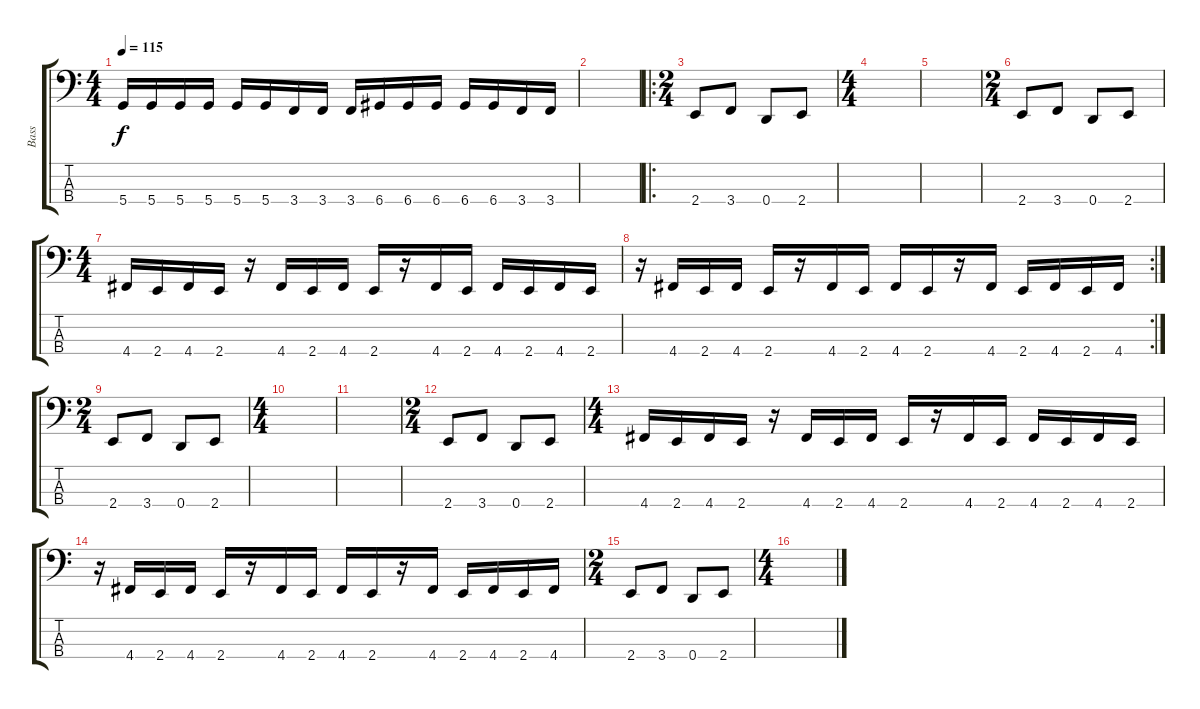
\track ("Bass" "Bass") {instrument electricbasspick}
\staff {score tabs}
\tuning (G2 D2 A1 D1) {hide}
\ts (4 4)
\tempo 115
\clef f4
\ks c
5.4.16{dy f} 5.4.16 5.4.16 5.4.16 5.4.16 5.4.16 3.4.16 3.4.16 3.4.16 6.4.16 6.4.16 6.4.16 6.4.16 6.4.16 3.4.16 3.4.16 |
|
\ro
\ts (2 4)
2.4.8 3.4.8 0.4.8 2.4.8 |
\ts (4 4)
|
|
\ts (2 4)
2.4.8 3.4.8 0.4.8 2.4.8 |
\ts (4 4)
4.4.16 2.4.16 4.4.16 2.4.16 r.16 4.4.16 2.4.16 4.4.16 2.4.16 r.16 4.4.16 2.4.16 4.4.16 2.4.16 4.4.16 2.4.16 |
\rc 2
r.16 4.4.16 2.4.16 4.4.16 2.4.16 r.16 4.4.16 2.4.16 4.4.16 2.4.16 r.16 4.4.16 2.4.16 4.4.16 2.4.16 4.4.16 |
\ts (2 4)
2.4.8 3.4.8 0.4.8 2.4.8 |
\ts (4 4)
|
|
\ts (2 4)
2.4.8 3.4.8 0.4.8 2.4.8 |
\ts (4 4)
4.4.16 2.4.16 4.4.16 2.4.16 r.16 4.4.16 2.4.16 4.4.16 2.4.16 r.16 4.4.16 2.4.16 4.4.16 2.4.16 4.4.16 2.4.16 |
r.16 4.4.16 2.4.16 4.4.16 2.4.16 r.16 4.4.16 2.4.16 4.4.16 2.4.16 r.16 4.4.16 2.4.16 4.4.16 2.4.16 4.4.16 |
\ts (2 4)
2.4.8 3.4.8 0.4.8 2.4.8 |
\ts (4 4)
